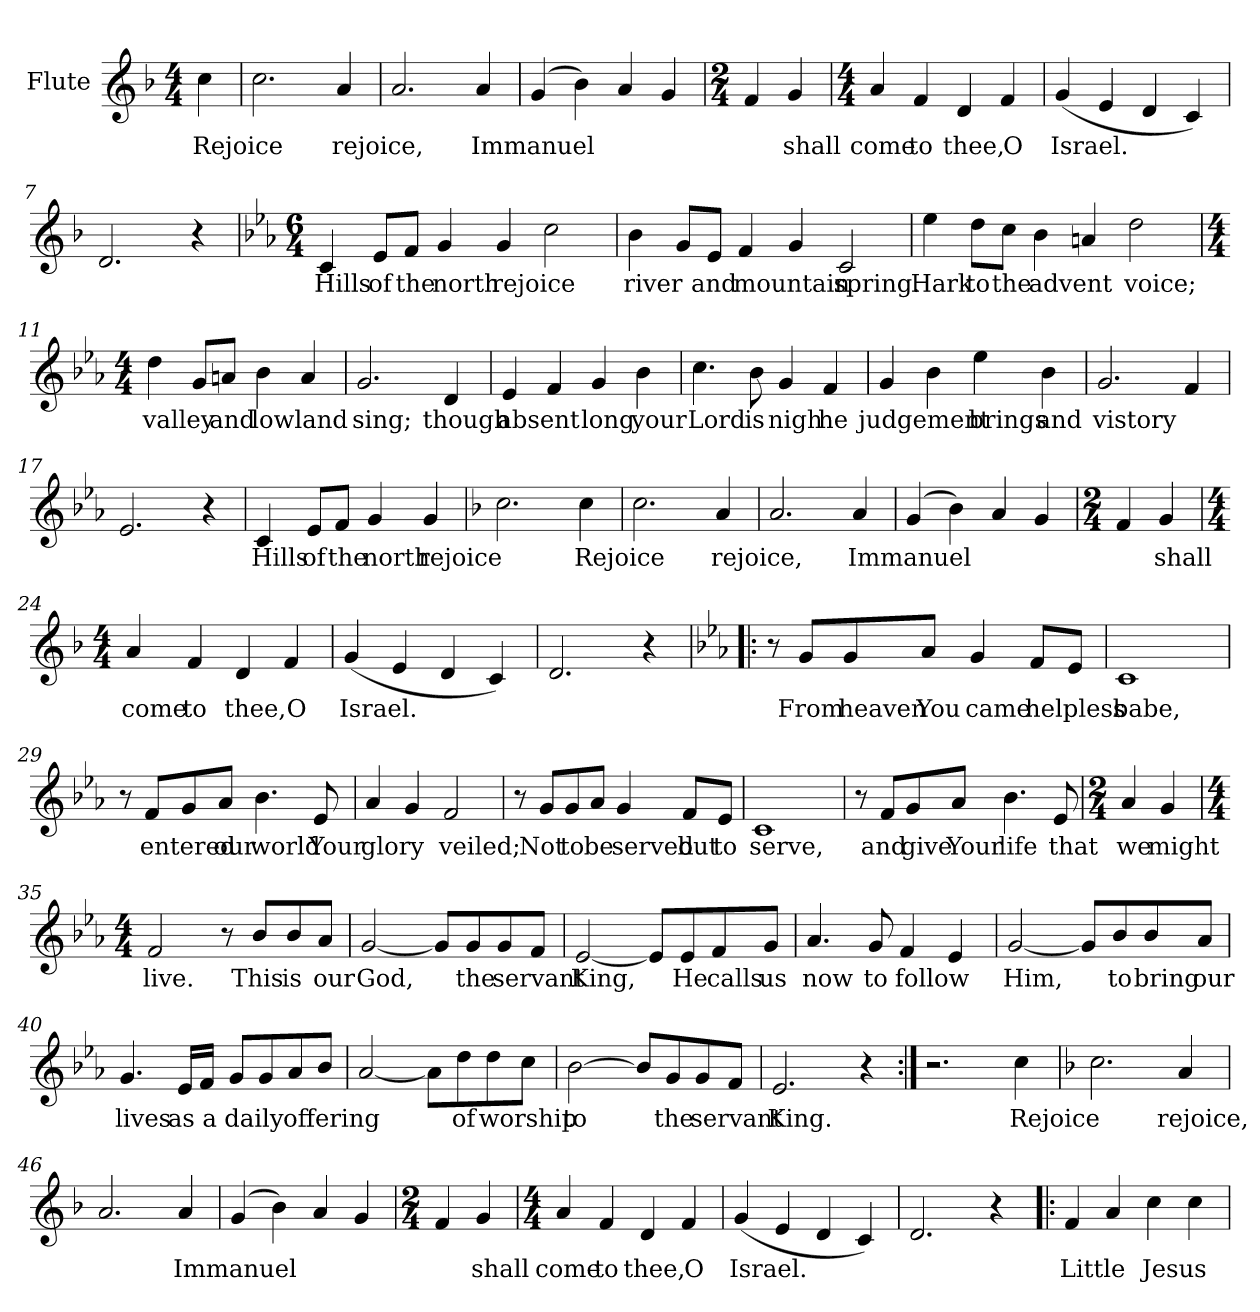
**kern	**text
*part1	*part1
*staff1	*staff1
*I"Flute	*
*I'Fl	*
*clefG2	*
*k[b-]	*
*F:	*
*M4/4	*
=	=
!	!LO:LY:b
4cc\	Rejoice
=1	=1
2.cc\	.
!	!LO:LY:b
4a/	rejoice,
=2	=2
2.a/	.
!	!LO:LY:b
4a/	Immanuel
=3	=3
(>4g/	.
4b-\)	.
4a/	.
4g/	.
=4	=4
*M2/4	*
4f/	.
!	!LO:LY:b
4g/	shall
!!LO:LB:g=z
=5	=5
*M4/4	*
!	!LO:LY:b
4a/	come
!	!LO:LY:b
4f/	to
!	!LO:LY:b
4d/	thee,
!	!LO:LY:b
4f/	O
=6	=6
!	!LO:LY:b
(<4g/	Israel.
4e/	.
4d/	.
4c/)	.
=7	=7
2.d/	.
4r	.
=8	=8
*k[b-e-a-]	*
*E-:	*
*M6/4	*
!	!LO:LY:b
4c/	Hills
!	!LO:LY:b
8e-/L	of
!	!LO:LY:b
8f/J	the
!	!LO:LY:b
4g/	north
!	!LO:LY:b
4g/	rejoice
2cc\	.
!!LO:LB:g=z
=9	=9
!	!LO:LY:b
4b-\	river
8g/L	.
!	!LO:LY:b
8e-/J	and
!	!LO:LY:b
4f/	mountain
4g/	.
!	!LO:LY:b
2c/	spring.
=10	=10
!	!LO:LY:b
4ee-\	Hark
!	!LO:LY:b
8dd\L	to
!	!LO:LY:b
8cc\J	the
!	!LO:LY:b
4b-\	advent
4an/	.
!	!LO:LY:b
2dd\	voice;
=11	=11
*M4/4	*
!	!LO:LY:b
4dd\	valley
8g/L	.
!	!LO:LY:b
8an/J	and
!	!LO:LY:b
4b-\	lowland
4a/	.
!!LO:LB:g=z
=12	=12
!	!LO:LY:b
2.g/	sing;
!	!LO:LY:b
4d/	though
=13	=13
!	!LO:LY:b
4e-/	absent
4f/	.
!	!LO:LY:b
4g/	long
!	!LO:LY:b
4b-\	your
=14	=14
!	!LO:LY:b
4.cc\	Lord
!	!LO:LY:b
8b-\	is
!	!LO:LY:b
4g/	nigh
!	!LO:LY:b
4f/	he
=15	=15
!	!LO:LY:b
4g/	judgement
4b-\	.
!	!LO:LY:b
4ee-\	brings
!	!LO:LY:b
4b-\	and
=16	=16
!	!LO:LY:b
2.g/	vistory
4f/	.
!!LO:LB:g=z
=17	=17
2.e-/	.
4r	.
=18	=18
!	!LO:LY:b
4c/	Hills
!	!LO:LY:b
8e-/L	of
!	!LO:LY:b
8f/J	the
!	!LO:LY:b
4g/	north
!	!LO:LY:b
4g/	rejoice
=19	=19
*k[b-]	*
*F:	*
2.cc\	.
!	!LO:LY:b
4cc\	Rejoice
=20	=20
2.cc\	.
!	!LO:LY:b
4a/	rejoice,
=21	=21
2.a/	.
!	!LO:LY:b
4a/	Immanuel
!!LO:LB:g=z
=22	=22
(>4g/	.
4b-\)	.
4a/	.
4g/	.
=23	=23
*M2/4	*
4f/	.
!	!LO:LY:b
4g/	shall
=24	=24
*M4/4	*
!	!LO:LY:b
4a/	come
!	!LO:LY:b
4f/	to
!	!LO:LY:b
4d/	thee,
!	!LO:LY:b
4f/	O
=25	=25
!	!LO:LY:b
(<4g/	Israel.
4e/	.
4d/	.
4c/)	.
=26	=26
2.d/	.
4r	.
!!LO:LB:g=z
=27!|:	=27!|:
*k[b-e-a-]	*
*E-:	*
8r	.
!	!LO:LY:b
8g/L	From
!	!LO:LY:b
8g/	heaven
!	!LO:LY:b
8a-/J	You
!	!LO:LY:b
4g/	came
!	!LO:LY:b
8f/L	helpless
8e-/J	.
=28	=28
!	!LO:LY:b
1c	babe,
=29	=29
8r	.
!	!LO:LY:b
8f/L	entered
8g/	.
!	!LO:LY:b
8a-/J	our
!	!LO:LY:b
4.b-\	world
!	!LO:LY:b
8e-/	Your
=30	=30
!	!LO:LY:b
4a-/	glory
4g/	.
!	!LO:LY:b
2f/	veiled;
!!LO:LB:g=z
=31	=31
8r	.
!	!LO:LY:b
8g/L	Not
!	!LO:LY:b
8g/	to
!	!LO:LY:b
8a-/J	be
!	!LO:LY:b
4g/	served
!	!LO:LY:b
8f/L	but
!	!LO:LY:b
8e-/J	to
=32	=32
!	!LO:LY:b
1c	serve,
=33	=33
8r	.
!	!LO:LY:b
8f/L	and
!	!LO:LY:b
8g/	give
!	!LO:LY:b
8a-/J	Your
!	!LO:LY:b
4.b-\	life
!	!LO:LY:b
8e-/	that
=34	=34
*M2/4	*
!	!LO:LY:b
4a-/	we
!	!LO:LY:b
4g/	might
!!LO:LB:g=z
=35	=35
*M4/4	*
!	!LO:LY:b
2f/	live.
8r	.
!	!LO:LY:b
8b-/L	This
!	!LO:LY:b
8b-/	is
!	!LO:LY:b
8a-/J	our
=36	=36
!	!LO:LY:b
[2g/	God,
8g/L]	.
!	!LO:LY:b
8g/	the
!	!LO:LY:b
8g/	servant
8f/J	.
=37	=37
!	!LO:LY:b
[2e-/	King,
8e-/L]	.
!	!LO:LY:b
8e-/	He
!	!LO:LY:b
8f/	calls
!	!LO:LY:b
8g/J	us
=38	=38
!	!LO:LY:b
4.a-/	now
!	!LO:LY:b
8g/	to
!	!LO:LY:b
4f/	follow
4e-/	.
!!LO:LB:g=z
=39	=39
!	!LO:LY:b
[2g/	Him,
8g/L]	.
!	!LO:LY:b
8b-/	to
!	!LO:LY:b
8b-/	bring
!	!LO:LY:b
8a-/J	our
=40	=40
!	!LO:LY:b
4.g/	lives
!	!LO:LY:b
16e-/LL	as
!	!LO:LY:b
16f/JJ	a
!	!LO:LY:b
8g/L	daily
8g/	.
!	!LO:LY:b
8a-/	offering
8b-/J	.
=41	=41
[2a-/	.
8a-\L]	.
!	!LO:LY:b
8dd\	of
!	!LO:LY:b
8dd\	worship
8cc\J	.
!!LO:LB:g=z
=42	=42
!	!LO:LY:b
[2b-\	to
8b-/L]	.
!	!LO:LY:b
8g/	the
!	!LO:LY:b
8g/	servant
8f/J	.
=43	=43
!	!LO:LY:b
2.e-/	King.
4r	.
=44:|!	=44:|!
2.r	.
!	!LO:LY:b
4cc\	Rejoice
=45	=45
*k[b-]	*
*F:	*
2.cc\	.
!	!LO:LY:b
4a/	rejoice,
=46	=46
2.a/	.
!	!LO:LY:b
4a/	Immanuel
!!LO:PB:g=z
=47	=47
(>4g/	.
4b-\)	.
4a/	.
4g/	.
=48	=48
*M2/4	*
4f/	.
!	!LO:LY:b
4g/	shall
=49	=49
*M4/4	*
!	!LO:LY:b
4a/	come
!	!LO:LY:b
4f/	to
!	!LO:LY:b
4d/	thee,
!	!LO:LY:b
4f/	O
=50	=50
!	!LO:LY:b
(<4g/	Israel.
4e/	.
4d/	.
4c/)	.
=51	=51
2.d/	.
4r	.
!!LO:LB:g=z
=52!|:	=52!|:
!	!LO:LY:b
4f/	Little
4a/	.
!	!LO:LY:b
4cc\	Jesus
4cc\	.
=	=
*-	*-
